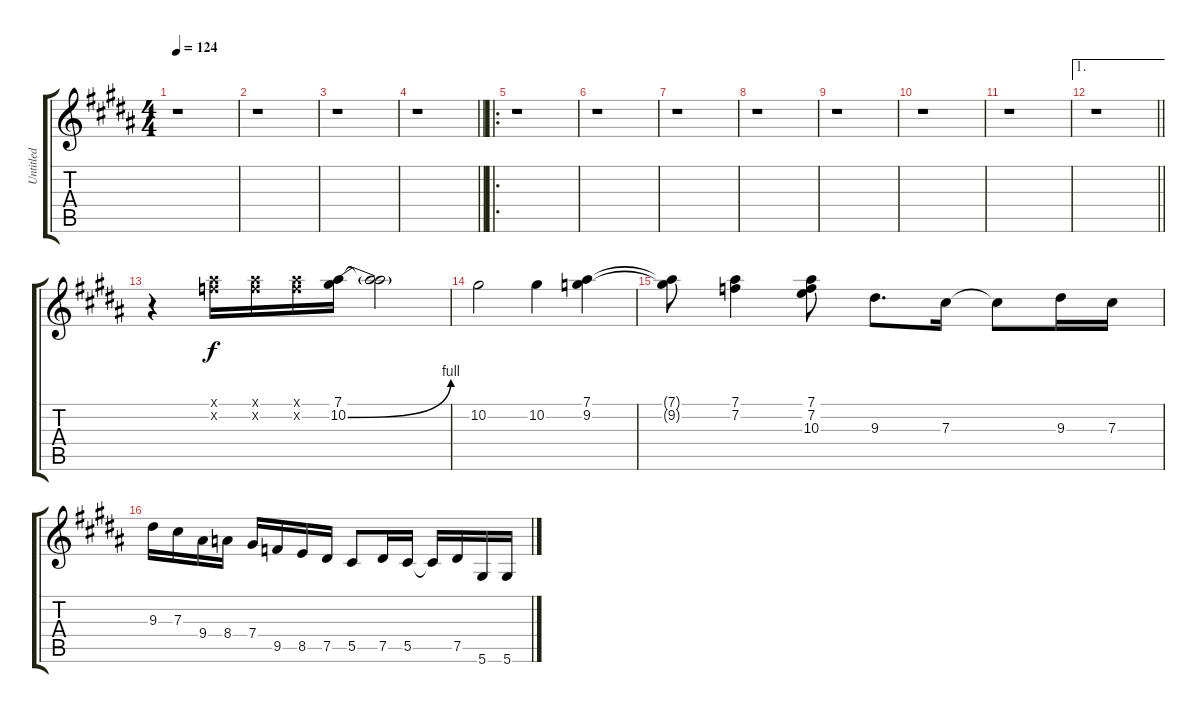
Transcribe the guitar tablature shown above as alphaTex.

\track ("Untitled" "Untitled") {instrument distortionguitar}
\staff {score tabs}
\tuning (Eb4 Bb3 Gb3 Db3 Ab2 Eb2) {hide}
\ts (4 4)
\tempo 124
\clef g2
\ks g#minor
r.1{dy f} |
r.1 |
\ks b
r.1 |
\barLineRight lightlight
\ks g#minor
r.1 |
\ro
\section ("" " ")
r.1 |
\ks b
r.1 |
\ks g#minor
r.1 |
r.1 |
\ks b
r.1 |
\ks g#minor
r.1 |
r.1 |
\ae 1
\barLineRight lightlight
\ks b
r.1 |
\section ("" " ")
\ks g#minor
r.4 (7.1{x} 7.2{x}).16 (7.1{x} 7.2{x}).16 (7.1{x} 7.2{x}).16 (7.1 10.2{be (bend 0 0 60 4)}).16 (7.1{t} 10.2{t}).2 |
10.2.2 10.2.4 (7.1 9.2).4 |
\ks b
(7.1{t} 9.2{t}).8 (7.1 7.2).4 (7.1 7.2 10.3).8 9.3.8{d} 7.3.16 7.3{t}.8 9.3.16 7.3.16 |
\ks g#minor
9.3.16 7.3.16 9.4.16 8.4.16 7.4.16 9.5.16 8.5.16 7.5.16 5.5.8 7.5.16 5.5.16 5.5{t}.16 7.5.16 5.6.16 5.6.16
